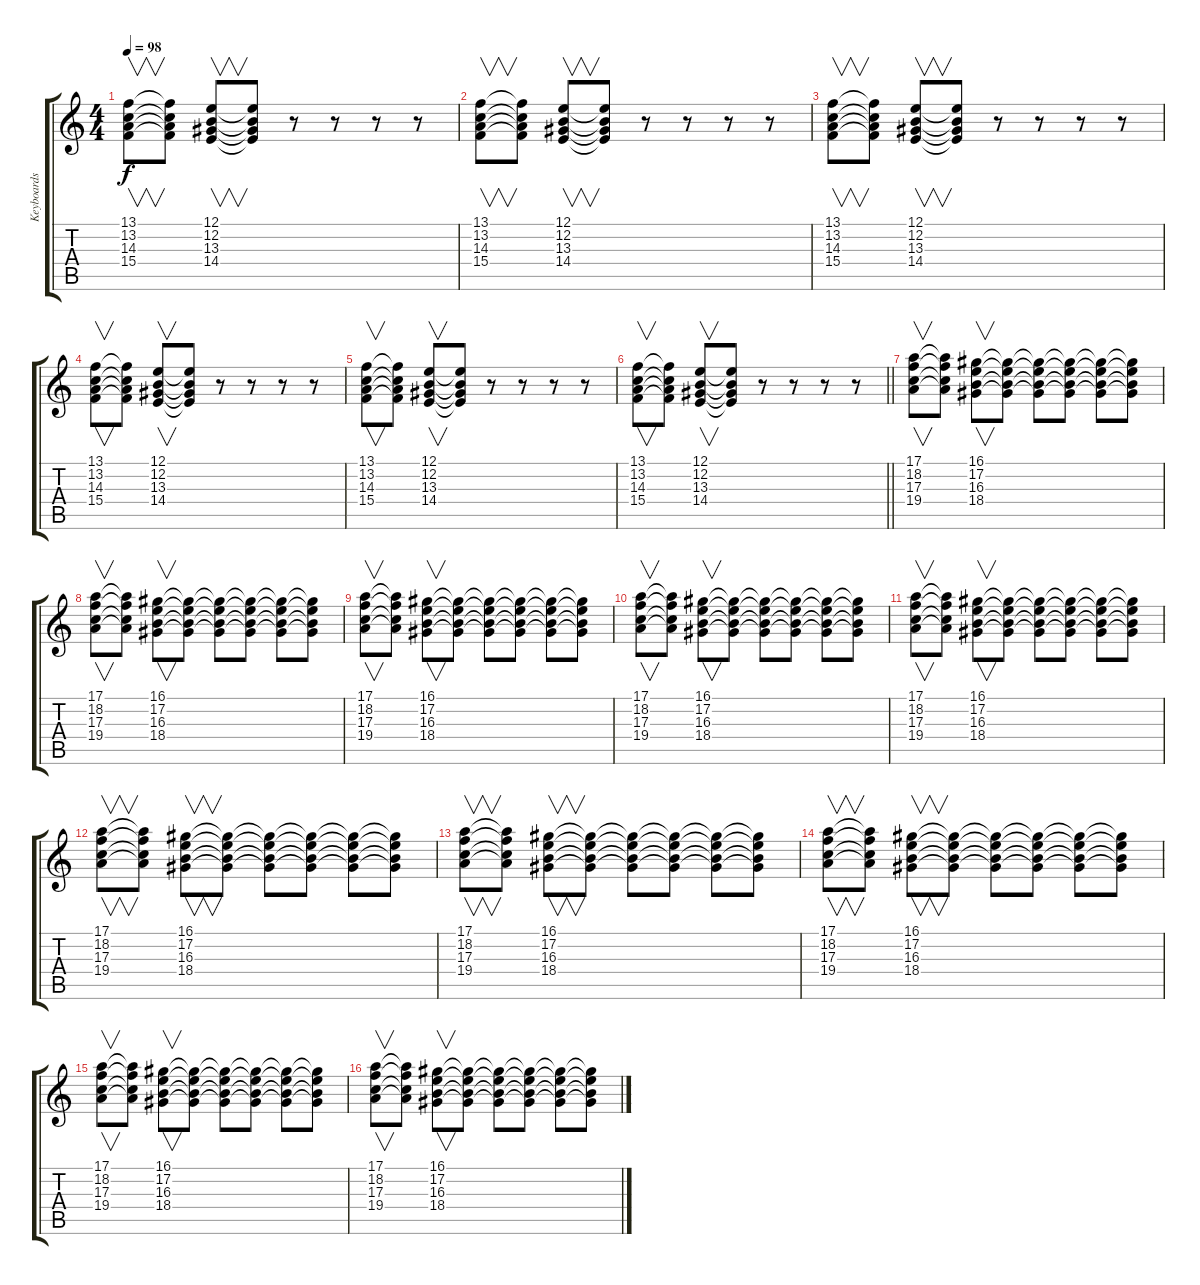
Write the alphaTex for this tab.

\track ("Keyboards (Gary Wright)" "Keyboards ") {instrument rockorgan}
\staff {score tabs}
\tuning (E4 B3 G3 D3 A2 E2) {hide}
\ts (4 4)
\tempo 98
\clef g2
\ks c
(13.1 13.2 14.3 15.4).8{v dy f} (13.1{t} 13.2{t} 14.3{t} 15.4{t}).8 (12.1 12.2 13.3 14.4).8{v} (12.1{t} 12.2{t} 13.3{t} 14.4{t}).8 r.8 r.8 r.8 r.8 |
(13.1 13.2 14.3 15.4).8{v} (13.1{t} 13.2{t} 14.3{t} 15.4{t}).8 (12.1 12.2 13.3 14.4).8{v} (12.1{t} 12.2{t} 13.3{t} 14.4{t}).8 r.8 r.8 r.8 r.8 |
(13.1 13.2 14.3 15.4).8{v} (13.1{t} 13.2{t} 14.3{t} 15.4{t}).8 (12.1 12.2 13.3 14.4).8{v} (12.1{t} 12.2{t} 13.3{t} 14.4{t}).8 r.8 r.8 r.8 r.8 |
(13.1 13.2 14.3 15.4).8{v} (13.1{t} 13.2{t} 14.3{t} 15.4{t}).8 (12.1 12.2 13.3 14.4).8{v} (12.1{t} 12.2{t} 13.3{t} 14.4{t}).8 r.8 r.8 r.8 r.8 |
(13.1 13.2 14.3 15.4).8{v} (13.1{t} 13.2{t} 14.3{t} 15.4{t}).8 (12.1 12.2 13.3 14.4).8{v} (12.1{t} 12.2{t} 13.3{t} 14.4{t}).8 r.8 r.8 r.8 r.8 |
\barLineRight lightlight
(13.1 13.2 14.3 15.4).8{v} (13.1{t} 13.2{t} 14.3{t} 15.4{t}).8 (12.1 12.2 13.3 14.4).8{v} (12.1{t} 12.2{t} 13.3{t} 14.4{t}).8 r.8 r.8 r.8 r.8 |
(17.1 18.2 17.3 19.4).8{v} (17.1{t} 18.2{t} 17.3{t} 19.4{t}).8 (16.1 17.2 16.3 18.4).8{v} (16.1{t} 17.2{t} 16.3{t} 18.4{t}).8 (16.1{t} 17.2{t} 16.3{t} 18.4{t}).8 (16.1{t} 17.2{t} 16.3{t} 18.4{t}).8 (16.1{t} 17.2{t} 16.3{t} 18.4{t}).8 (16.1{t} 17.2{t} 16.3{t} 18.4{t}).8 |
(17.1 18.2 17.3 19.4).8{v} (17.1{t} 18.2{t} 17.3{t} 19.4{t}).8 (16.1 17.2 16.3 18.4).8{v} (16.1{t} 17.2{t} 16.3{t} 18.4{t}).8 (16.1{t} 17.2{t} 16.3{t} 18.4{t}).8 (16.1{t} 17.2{t} 16.3{t} 18.4{t}).8 (16.1{t} 17.2{t} 16.3{t} 18.4{t}).8 (16.1{t} 17.2{t} 16.3{t} 18.4{t}).8 |
(17.1 18.2 17.3 19.4).8{v} (17.1{t} 18.2{t} 17.3{t} 19.4{t}).8 (16.1 17.2 16.3 18.4).8{v} (16.1{t} 17.2{t} 16.3{t} 18.4{t}).8 (16.1{t} 17.2{t} 16.3{t} 18.4{t}).8 (16.1{t} 17.2{t} 16.3{t} 18.4{t}).8 (16.1{t} 17.2{t} 16.3{t} 18.4{t}).8 (16.1{t} 17.2{t} 16.3{t} 18.4{t}).8 |
(17.1 18.2 17.3 19.4).8{v} (17.1{t} 18.2{t} 17.3{t} 19.4{t}).8 (16.1 17.2 16.3 18.4).8{v} (16.1{t} 17.2{t} 16.3{t} 18.4{t}).8 (16.1{t} 17.2{t} 16.3{t} 18.4{t}).8 (16.1{t} 17.2{t} 16.3{t} 18.4{t}).8 (16.1{t} 17.2{t} 16.3{t} 18.4{t}).8 (16.1{t} 17.2{t} 16.3{t} 18.4{t}).8 |
(17.1 18.2 17.3 19.4).8{v volume 12} (17.1{t} 18.2{t} 17.3{t} 19.4{t}).8 (16.1 17.2 16.3 18.4).8{v} (16.1{t} 17.2{t} 16.3{t} 18.4{t}).8 (16.1{t} 17.2{t} 16.3{t} 18.4{t}).8 (16.1{t} 17.2{t} 16.3{t} 18.4{t}).8 (16.1{t} 17.2{t} 16.3{t} 18.4{t}).8 (16.1{t} 17.2{t} 16.3{t} 18.4{t}).8 |
(17.1 18.2 17.3 19.4).8{v volume 10} (17.1{t} 18.2{t} 17.3{t} 19.4{t}).8 (16.1 17.2 16.3 18.4).8{v} (16.1{t} 17.2{t} 16.3{t} 18.4{t}).8 (16.1{t} 17.2{t} 16.3{t} 18.4{t}).8 (16.1{t} 17.2{t} 16.3{t} 18.4{t}).8 (16.1{t} 17.2{t} 16.3{t} 18.4{t}).8 (16.1{t} 17.2{t} 16.3{t} 18.4{t}).8 |
(17.1 18.2 17.3 19.4).8{v volume 8} (17.1{t} 18.2{t} 17.3{t} 19.4{t}).8 (16.1 17.2 16.3 18.4).8{v} (16.1{t} 17.2{t} 16.3{t} 18.4{t}).8 (16.1{t} 17.2{t} 16.3{t} 18.4{t}).8 (16.1{t} 17.2{t} 16.3{t} 18.4{t}).8 (16.1{t} 17.2{t} 16.3{t} 18.4{t}).8 (16.1{t} 17.2{t} 16.3{t} 18.4{t}).8 |
(17.1 18.2 17.3 19.4).8{v volume 6} (17.1{t} 18.2{t} 17.3{t} 19.4{t}).8 (16.1 17.2 16.3 18.4).8{v} (16.1{t} 17.2{t} 16.3{t} 18.4{t}).8 (16.1{t} 17.2{t} 16.3{t} 18.4{t}).8 (16.1{t} 17.2{t} 16.3{t} 18.4{t}).8 (16.1{t} 17.2{t} 16.3{t} 18.4{t}).8 (16.1{t} 17.2{t} 16.3{t} 18.4{t}).8 |
(17.1 18.2 17.3 19.4).8{v volume 4} (17.1{t} 18.2{t} 17.3{t} 19.4{t}).8 (16.1 17.2 16.3 18.4).8{v} (16.1{t} 17.2{t} 16.3{t} 18.4{t}).8 (16.1{t} 17.2{t} 16.3{t} 18.4{t}).8 (16.1{t} 17.2{t} 16.3{t} 18.4{t}).8 (16.1{t} 17.2{t} 16.3{t} 18.4{t}).8 (16.1{t} 17.2{t} 16.3{t} 18.4{t}).8 |
(17.1 18.2 17.3 19.4).8{v volume 3} (17.1{t} 18.2{t} 17.3{t} 19.4{t}).8 (16.1 17.2 16.3 18.4).8{v} (16.1{t} 17.2{t} 16.3{t} 18.4{t}).8 (16.1{t} 17.2{t} 16.3{t} 18.4{t}).8 (16.1{t} 17.2{t} 16.3{t} 18.4{t}).8 (16.1{t} 17.2{t} 16.3{t} 18.4{t}).8 (16.1{t} 17.2{t} 16.3{t} 18.4{t}).8
